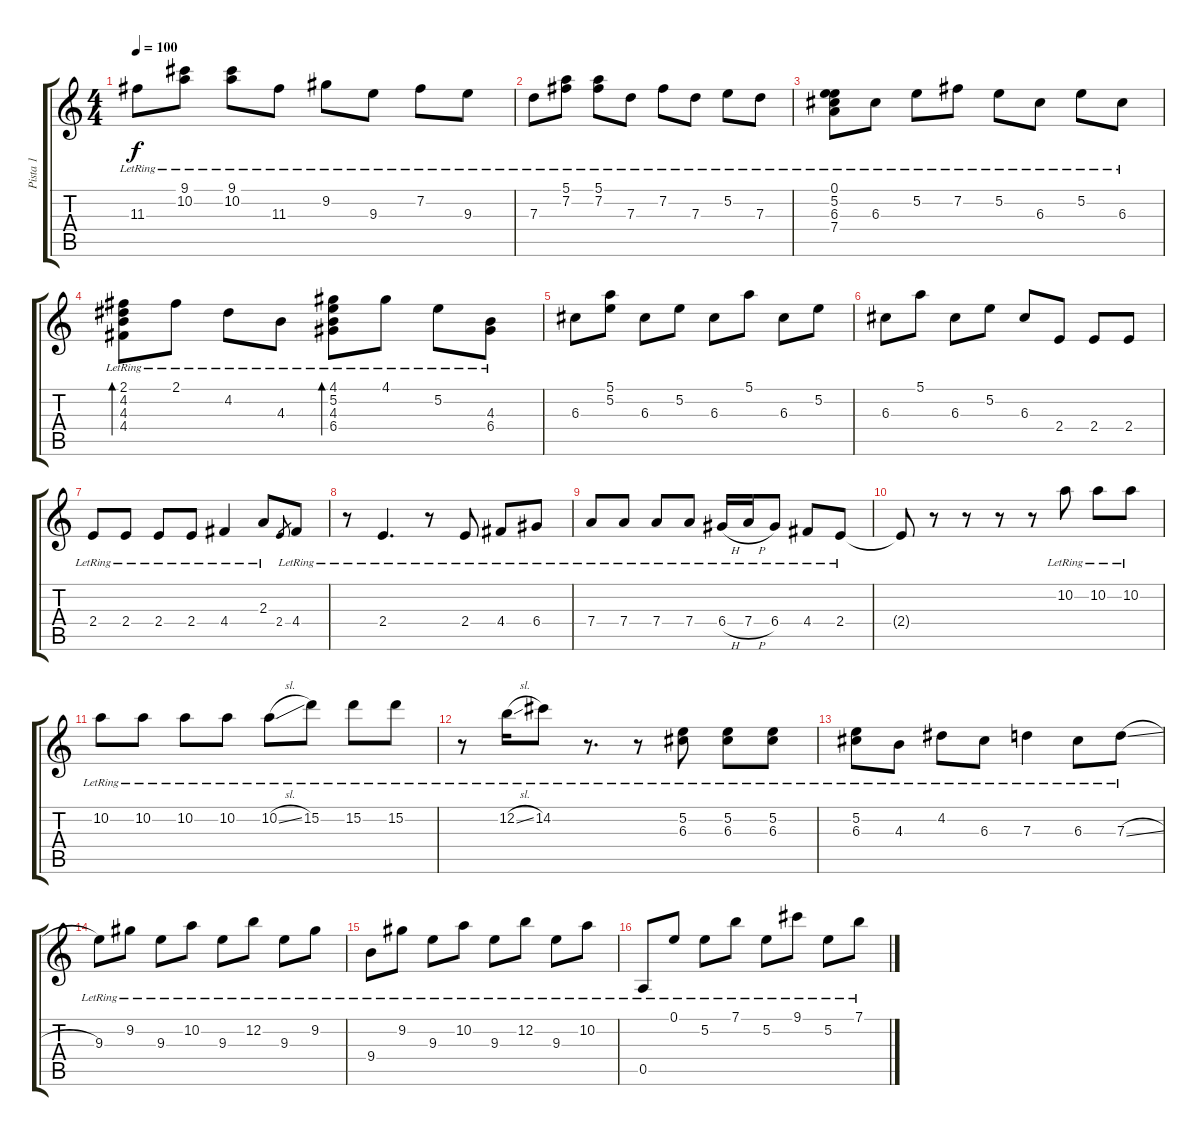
\track ("Pista 1" "Pista 1") {instrument acousticguitarsteel}
\staff {score tabs}
\tuning (E4 B3 G3 D3 A2 E2) {hide}
\ts (4 4)
\tempo 100
\clef g2
\ks c
11.3{lr}.8{dy f} (9.1{lr} 10.2{lr}).8 (9.1{lr} 10.2{lr}).8 11.3{lr}.8 9.2{lr}.8 9.3{lr}.8 7.2{lr}.8 9.3{lr}.8 |
7.3{lr}.8 (5.1{lr} 7.2{lr}).8 (5.1{lr} 7.2{lr}).8 7.3{lr}.8 7.2{lr}.8 7.3{lr}.8 5.2{lr}.8 7.3{lr}.8 |
(0.1{lr} 5.2{lr} 6.3{lr} 7.4{lr}).8 6.3{lr}.8 5.2{lr}.8 7.2{lr}.8 5.2{lr}.8 6.3{lr}.8 5.2{lr}.8 6.3{lr}.8 |
(2.1{lr} 4.2{lr} 4.3{lr} 4.4{lr}).8{bd 240} 2.1{lr}.8 4.2{lr}.8 4.3{lr}.8 (4.1{lr} 5.2{lr} 4.3{lr} 6.4{lr}).8{bd 240} 4.1{lr}.8 5.2{lr}.8 (4.3{lr} 6.4{lr}).8 |
6.3.8 (5.1 5.2).8 6.3.8 5.2.8 6.3.8 5.1.8 6.3.8 5.2.8 |
6.3.8 5.1.8 6.3.8 5.2.8 6.3.8 2.4.8 2.4.8 2.4.8 |
2.4{lr}.8 2.4{lr}.8 2.4{lr}.8 2.4{lr}.8 4.4{lr}.4 2.3{lr}.8 2.4.8{gr} 4.4{lr}.8 |
r.8 2.4{lr}.4{d} r.8 2.4{lr}.8 4.4{lr}.8 6.4{lr}.8 |
7.4{lr}.8 7.4{lr}.8 7.4{lr}.8 7.4{lr}.8 6.4{h lr}.16 7.4{h lr}.16 6.4{lr}.8 4.4{lr}.8 2.4{lr}.8 |
2.4{t}.8 r.8 r.8 r.8 r.8 10.2{lr}.8 10.2{lr}.8 10.2{lr}.8 |
10.2{lr}.8 10.2{lr}.8 10.2{lr}.8 10.2{lr}.8 10.2{sl lr}.8 15.2{lr}.8 15.2{lr}.8 15.2{lr}.8 |
r.8 12.2{sl lr}.16 14.2{lr}.8 r.8{d} r.8 (5.2{lr} 6.3{lr}).8 (5.2{lr} 6.3{lr}).8 (5.2{lr} 6.3{lr}).8 |
(5.2{lr} 6.3{lr}).8 4.3{lr}.8 4.2{lr}.8 6.3{lr}.8 7.3{lr}.4 6.3{lr}.8 7.3{sl lr}.8 |
9.3{lr}.8 9.2{lr}.8 9.3{lr}.8 10.2{lr}.8 9.3{lr}.8 12.2{lr}.8 9.3{lr}.8 9.2{lr}.8 |
9.4{lr}.8 9.2{lr}.8 9.3{lr}.8 10.2{lr}.8 9.3{lr}.8 12.2{lr}.8 9.3{lr}.8 10.2{lr}.8 |
0.5{lr}.8 0.1{lr}.8 5.2{lr}.8 7.1{lr}.8 5.2{lr}.8 9.1{lr}.8 5.2{lr}.8 7.1{lr}.8
